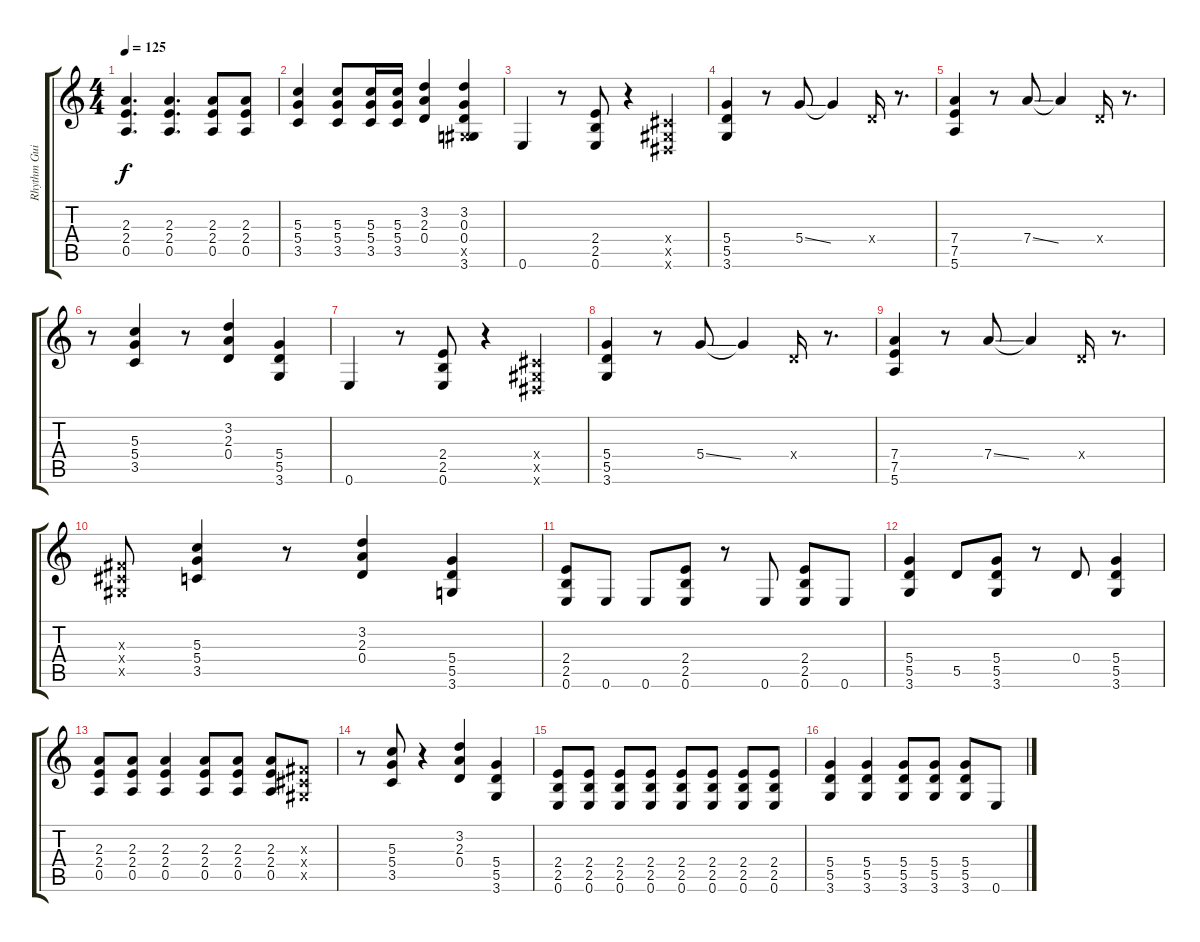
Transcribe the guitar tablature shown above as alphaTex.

\track ("Rhythm Guitar" "Rhythm Gui") {instrument overdrivenguitar}
\staff {score tabs}
\tuning (E4 B3 G3 D3 A2 E2) {hide}
\ts (4 4)
\tempo 125
\clef g2
\ks c
(2.3 2.4 0.5).4{d dy f} (2.3 2.4 0.5).4{d} (2.3 2.4 0.5).8 (2.3 2.4 0.5).8 |
(5.3 5.4 3.5).4 (5.3 5.4 3.5).8 (5.3 5.4 3.5).16 (5.3 5.4 3.5).16 (3.2 2.3 0.4).4 (3.2 0.3 0.4 -1.5{x} 3.6).4 |
0.6.4 r.8 (2.4 2.5 0.6).8 r.4 (-1.4{x} -1.5{x} -1.6{x}).4 |
(5.4 5.5 3.6).4 r.8 5.4{ss}.8 5.4{t}.4 0.4{x}.16 r.8{d} |
(7.4 7.5 5.6).4 r.8 7.4{ss}.8 7.4{t}.4 0.4{x}.16 r.8{d} |
r.8 (5.3 5.4 3.5).4 r.8 (3.2 2.3 0.4).4 (5.4 5.5 3.6).4 |
0.6.4 r.8 (2.4 2.5 0.6).8 r.4 (-1.4{x} -1.5{x} -1.6{x}).4 |
(5.4 5.5 3.6).4 r.8 5.4{ss}.8 5.4{t}.4 0.4{x}.16 r.8{d} |
(7.4 7.5 5.6).4 r.8 7.4{ss}.8 7.4{t}.4 0.4{x}.16 r.8{d} |
(-1.3{x} -1.4{x} -1.5{x}).8 (5.3 5.4 3.5).4 r.8 (3.2 2.3 0.4).4 (5.4 5.5 3.6).4 |
(2.4 2.5 0.6).8 0.6.8 0.6.8 (2.4 2.5 0.6).8 r.8 0.6.8 (2.4 2.5 0.6).8 0.6.8 |
(5.4 5.5 3.6).4 5.5.8 (5.4 5.5 3.6).8 r.8 0.4.8 (5.4 5.5 3.6).4 |
(2.3 2.4 0.5).8 (2.3 2.4 0.5).8 (2.3 2.4 0.5).4 (2.3 2.4 0.5).8 (2.3 2.4 0.5).8 (2.3 2.4 0.5).8 (-1.3{x} -1.4{x} -1.5{x}).8 |
r.8 (5.3 5.4 3.5).8 r.4 (3.2 2.3 0.4).4 (5.4 5.5 3.6).4 |
(2.4 2.5 0.6).8 (2.4 2.5 0.6).8 (2.4 2.5 0.6).8 (2.4 2.5 0.6).8 (2.4 2.5 0.6).8 (2.4 2.5 0.6).8 (2.4 2.5 0.6).8 (2.4 2.5 0.6).8 |
(5.4 5.5 3.6).4 (5.4 5.5 3.6).4 (5.4 5.5 3.6).8 (5.4 5.5 3.6).8 (5.4 5.5 3.6).8 0.6.8
